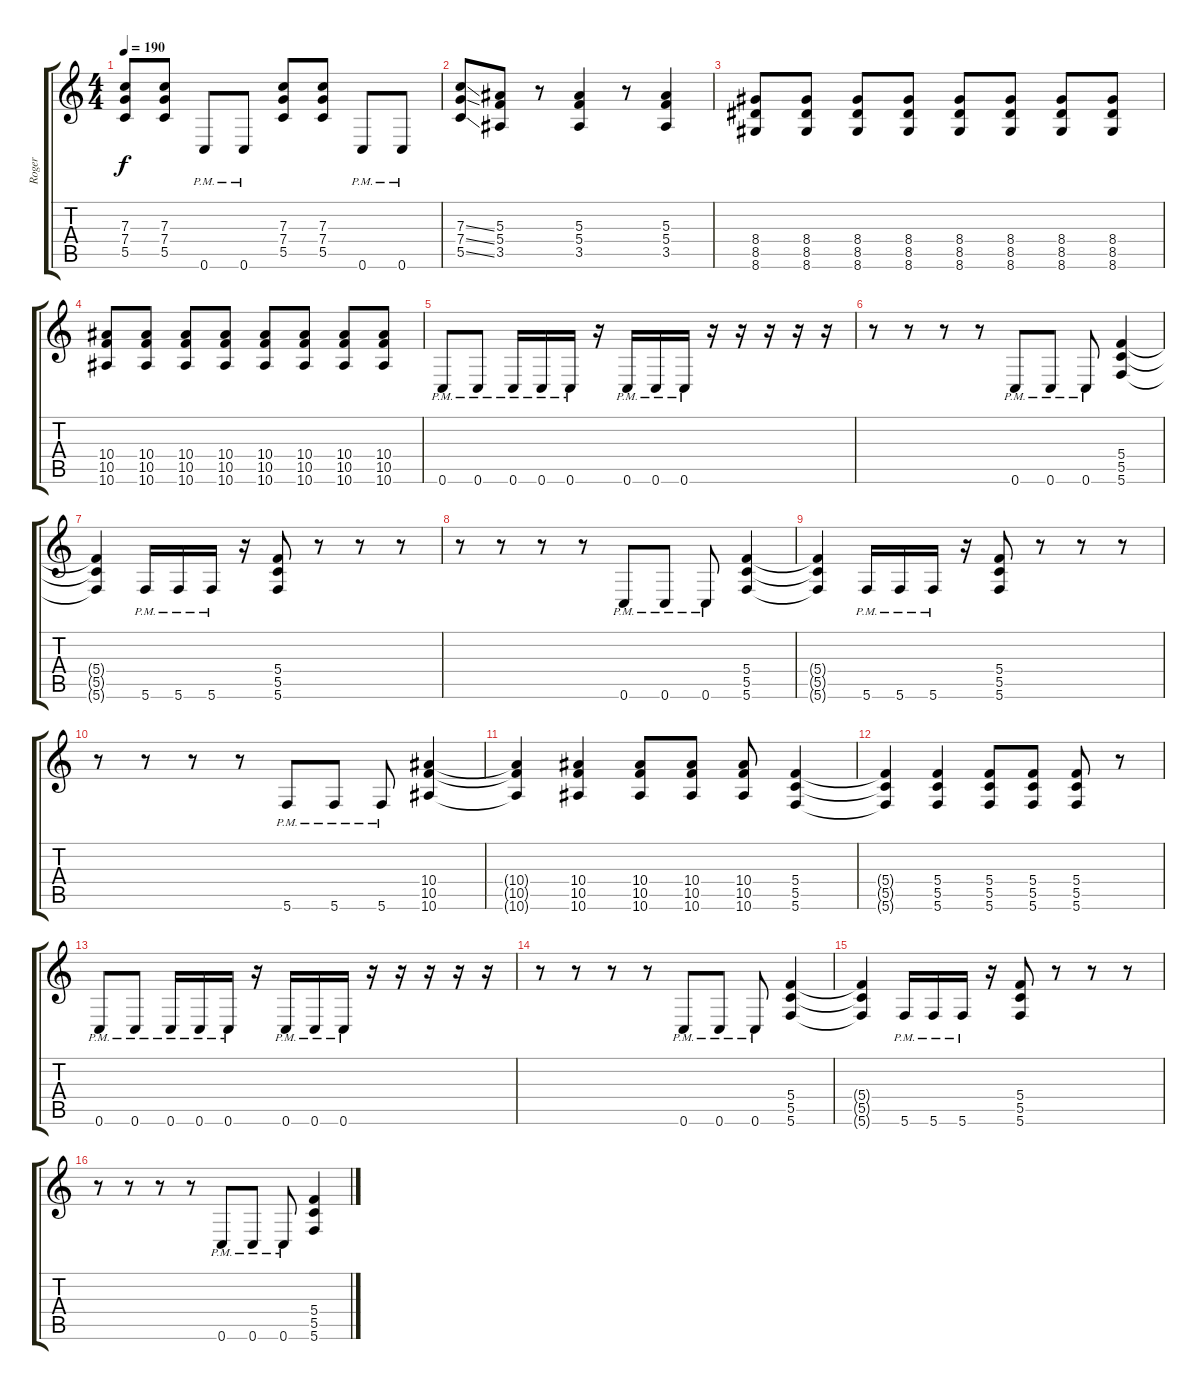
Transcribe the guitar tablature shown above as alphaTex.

\track ("Roger" "Roger") {instrument electricguitarjazz}
\staff {score tabs}
\tuning (D4 A3 F3 C3 G2 C2) {hide}
\ts (4 4)
\tempo 190
\clef g2
\ks c
(7.3 7.4 5.5).8{dy f} (7.3 7.4 5.5).8 0.6{pm}.8 0.6{pm}.8 (7.3 7.4 5.5).8 (7.3 7.4 5.5).8 0.6{pm}.8 0.6{pm}.8 |
(7.3{ss} 7.4{ss} 5.5{ss}).8 (5.3 5.4 3.5).8 r.8 (5.3 5.4 3.5).4 r.8 (5.3 5.4 3.5).4 |
(8.4 8.5 8.6).8 (8.4 8.5 8.6).8 (8.4 8.5 8.6).8 (8.4 8.5 8.6).8 (8.4 8.5 8.6).8 (8.4 8.5 8.6).8 (8.4 8.5 8.6).8 (8.4 8.5 8.6).8 |
(10.4 10.5 10.6).8 (10.4 10.5 10.6).8 (10.4 10.5 10.6).8 (10.4 10.5 10.6).8 (10.4 10.5 10.6).8 (10.4 10.5 10.6).8 (10.4 10.5 10.6).8 (10.4 10.5 10.6).8 |
0.6{pm}.8 0.6{pm}.8 0.6{pm}.16 0.6{pm}.16 0.6{pm}.16 r.16 0.6{pm}.16 0.6{pm}.16 0.6{pm}.16 r.16 r.16 r.16 r.16 r.16 |
r.8 r.8 r.8 r.8 0.6{pm}.8 0.6{pm}.8 0.6{pm}.8 (5.4 5.5 5.6).4 |
(5.4{t} 5.5{t} 5.6{t}).4 5.6{pm}.16 5.6{pm}.16 5.6{pm}.16 r.16 (5.4 5.5 5.6).8 r.8 r.8 r.8 |
r.8 r.8 r.8 r.8 0.6{pm}.8 0.6{pm}.8 0.6{pm}.8 (5.4 5.5 5.6).4 |
(5.4{t} 5.5{t} 5.6{t}).4 5.6{pm}.16 5.6{pm}.16 5.6{pm}.16 r.16 (5.4 5.5 5.6).8 r.8 r.8 r.8 |
r.8 r.8 r.8 r.8 5.6{pm}.8 5.6{pm}.8 5.6{pm}.8 (10.4 10.5 10.6).4 |
(10.4{t} 10.5{t} 10.6{t}).4 (10.4 10.5 10.6).4 (10.4 10.5 10.6).8 (10.4 10.5 10.6).8 (10.4 10.5 10.6).8 (5.4 5.5 5.6).4 |
(5.4{t} 5.5{t} 5.6{t}).4 (5.4 5.5 5.6).4 (5.4 5.5 5.6).8 (5.4 5.5 5.6).8 (5.4 5.5 5.6).8 r.8 |
0.6{pm}.8 0.6{pm}.8 0.6{pm}.16 0.6{pm}.16 0.6{pm}.16 r.16 0.6{pm}.16 0.6{pm}.16 0.6{pm}.16 r.16 r.16 r.16 r.16 r.16 |
r.8 r.8 r.8 r.8 0.6{pm}.8 0.6{pm}.8 0.6{pm}.8 (5.4 5.5 5.6).4 |
(5.4{t} 5.5{t} 5.6{t}).4 5.6{pm}.16 5.6{pm}.16 5.6{pm}.16 r.16 (5.4 5.5 5.6).8 r.8 r.8 r.8 |
r.8 r.8 r.8 r.8 0.6{pm}.8 0.6{pm}.8 0.6{pm}.8 (5.4 5.5 5.6).4
